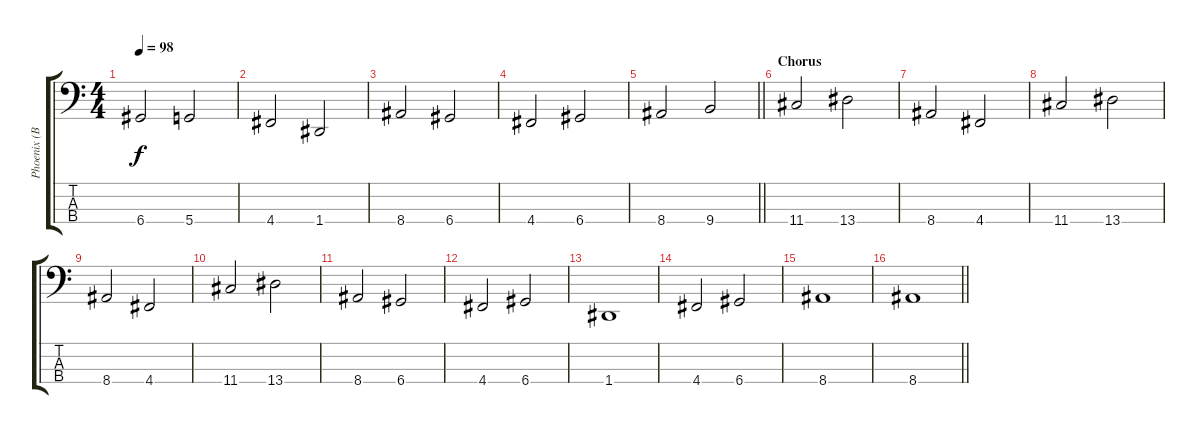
\track ("Phoenix (Bass)" "Phoenix (B") {instrument electricbassfinger}
\staff {score tabs}
\tuning (G2 D2 A1 D1) {hide}
\ts (4 4)
\tempo 98
\clef f4
\ks c
6.4.2{dy f} 5.4.2 |
4.4.2 1.4.2 |
8.4.2 6.4.2 |
4.4.2 6.4.2 |
\barLineRight lightlight
8.4.2 9.4.2 |
\section ("" "Chorus")
11.4.2 13.4.2 |
8.4.2 4.4.2 |
11.4.2 13.4.2 |
8.4.2 4.4.2 |
11.4.2 13.4.2 |
8.4.2 6.4.2 |
4.4.2 6.4.2 |
1.4.1 |
4.4.2 6.4.2 |
8.4.1 |
\barLineRight lightlight
8.4.1
